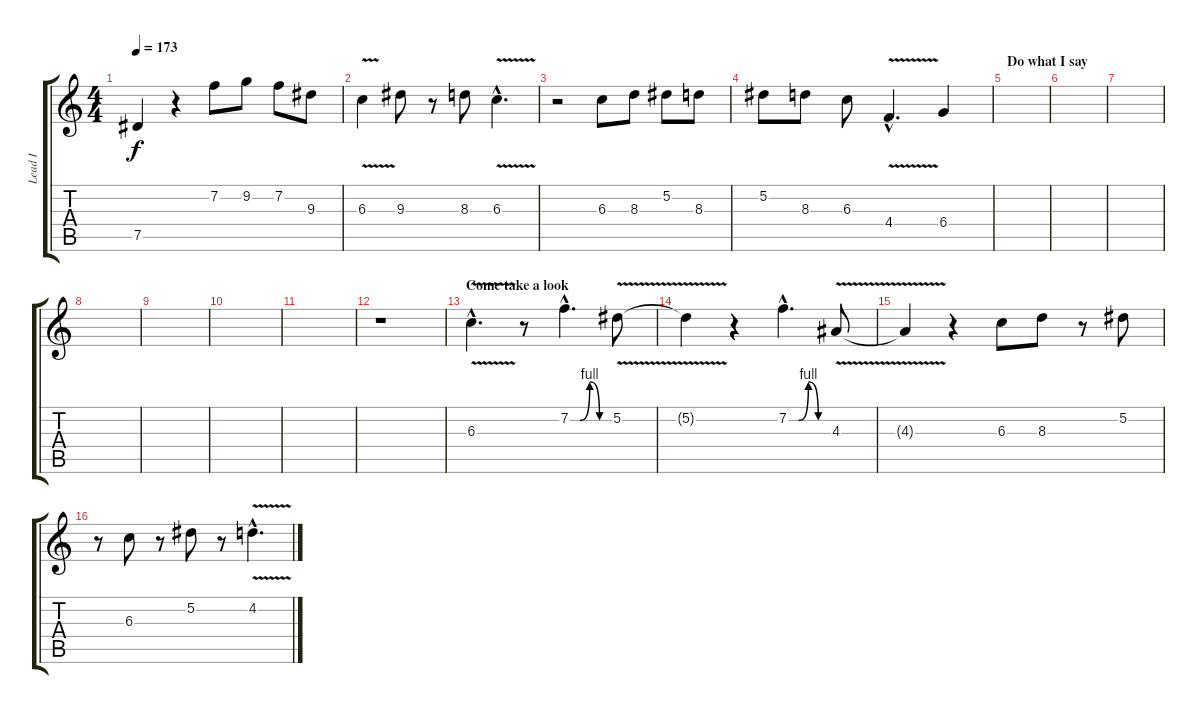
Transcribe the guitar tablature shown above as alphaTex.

\track ("Lead I" "Lead I") {instrument distortionguitar}
\staff {score tabs}
\tuning (Eb4 Bb3 Gb3 Db3 Ab2 Eb2) {hide}
\ts (4 4)
\tempo 173
\clef g2
\ks c
7.5.4{dy f} r.4 7.2.8 9.2.8 7.2.8 9.3.8 |
6.3{v}.4 9.3.8 r.8 8.3.8 6.3{v hac}.4{d} |
r.2 6.3.8 8.3.8 5.2.8 8.3.8 |
5.2.8 8.3.8 6.3.8 4.4{v hac}.4{d} 6.4.4 |
\section ("" "Do what I say")
|
|
|
|
|
|
|
r.1 |
\section ("" "Come take a look")
6.3{v hac}.4{d} r.8 7.2{be (custom 0 0 10 0 15 0 30 4 45 0 60 0) hac}.4{d} 5.2{v}.8 |
5.2{t}.4 r.4 7.2{be (custom 0 0 10 0 15 0 30 4 45 0 60 0) hac}.4{d} 4.3{v}.8 |
4.3{t}.4 r.4 6.3.8 8.3.8 r.8 5.2.8 |
r.8 6.3.8 r.8 5.2.8 r.8 4.2{v hac}.4{d}
